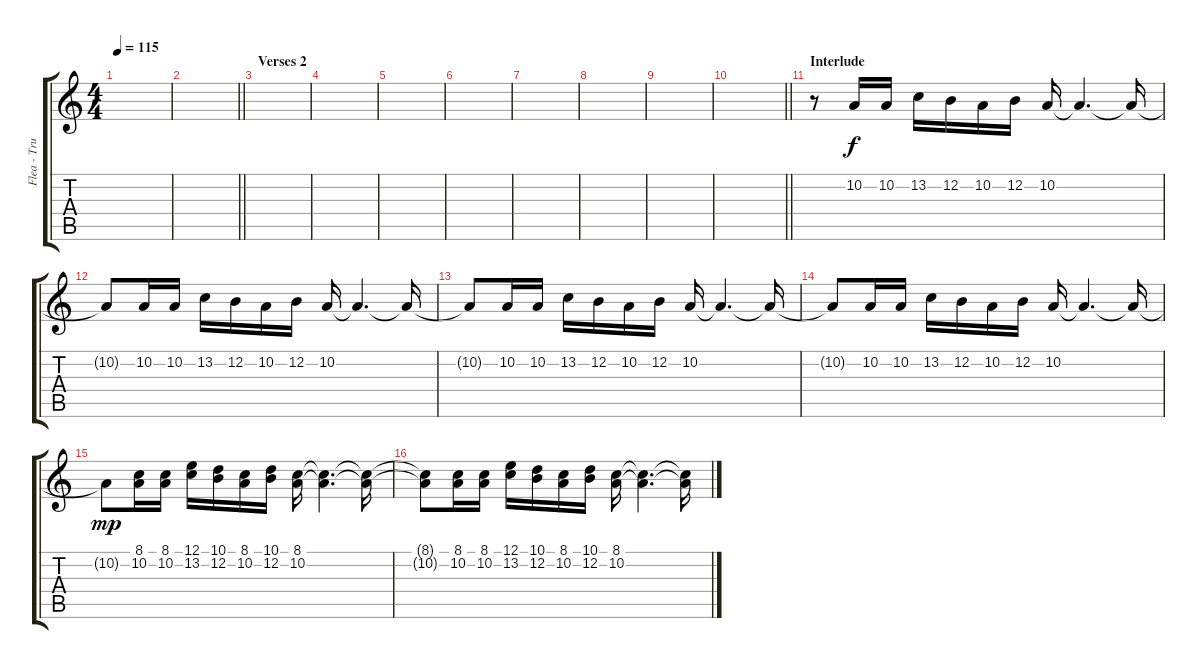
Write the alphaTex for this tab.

\track ("Flea - Trumpet" "Flea - Tru") {instrument trumpet}
\staff {score tabs}
\tuning (E4 B3 G3 D3 A2 E2) {hide}
\ts (4 4)
\tempo 115
\clef g2
\ks c
|
\barLineRight lightlight
|
\section ("" "Verses 2")
|
|
|
|
|
|
|
\barLineRight lightlight
|
\section ("" "Interlude")
r.8 10.2.16 10.2.16 13.2.16 12.2.16 10.2.16 12.2.16 10.2.16 10.2{t}.4{d} 10.2{t}.16 |
10.2{t}.8 10.2.16 10.2.16 13.2.16 12.2.16 10.2.16 12.2.16 10.2.16 10.2{t}.4{d} 10.2{t}.16 |
10.2{t}.8 10.2.16 10.2.16 13.2.16 12.2.16 10.2.16 12.2.16 10.2.16 10.2{t}.4{d} 10.2{t}.16{dy f} |
10.2{t}.8 10.2.16 10.2.16 13.2.16 12.2.16 10.2.16 12.2.16 10.2.16 10.2{t}.4{d} 10.2{t}.16 |
10.2{t}.8{dy mp} (8.1 10.2).16 (8.1 10.2).16 (12.1 13.2).16 (10.1 12.2).16 (8.1 10.2).16 (10.1 12.2).16 (8.1 10.2).16 (8.1{t} 10.2{t}).4{d} (8.1{t} 10.2{t}).16 |
(8.1{t} 10.2{t}).8 (8.1 10.2).16 (8.1 10.2).16 (12.1 13.2).16 (10.1 12.2).16 (8.1 10.2).16 (10.1 12.2).16 (8.1 10.2).16 (8.1{t} 10.2{t}).4{d} (8.1{t} 10.2{t}).16
